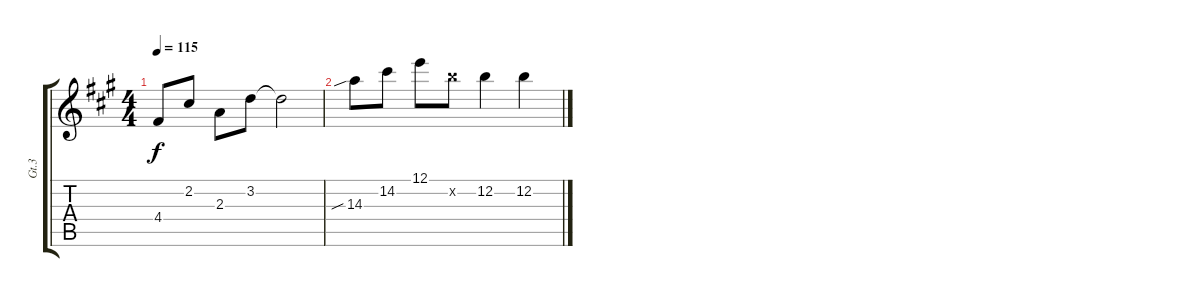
\track ("Gt.3" "Gt.3") {instrument distortionguitar}
\staff {score tabs}
\tuning (E4 B3 G3 D3 A2 E2) {hide}
\ts (4 4)
\tempo 115
\clef g2
\ks a
4.4.8{dy f} 2.2.8 2.3.8 3.2.8 3.2{t}.2 |
14.3{sib}.8 14.2.8 12.1.8 12.2{x}.8 12.2.4 12.2.4
